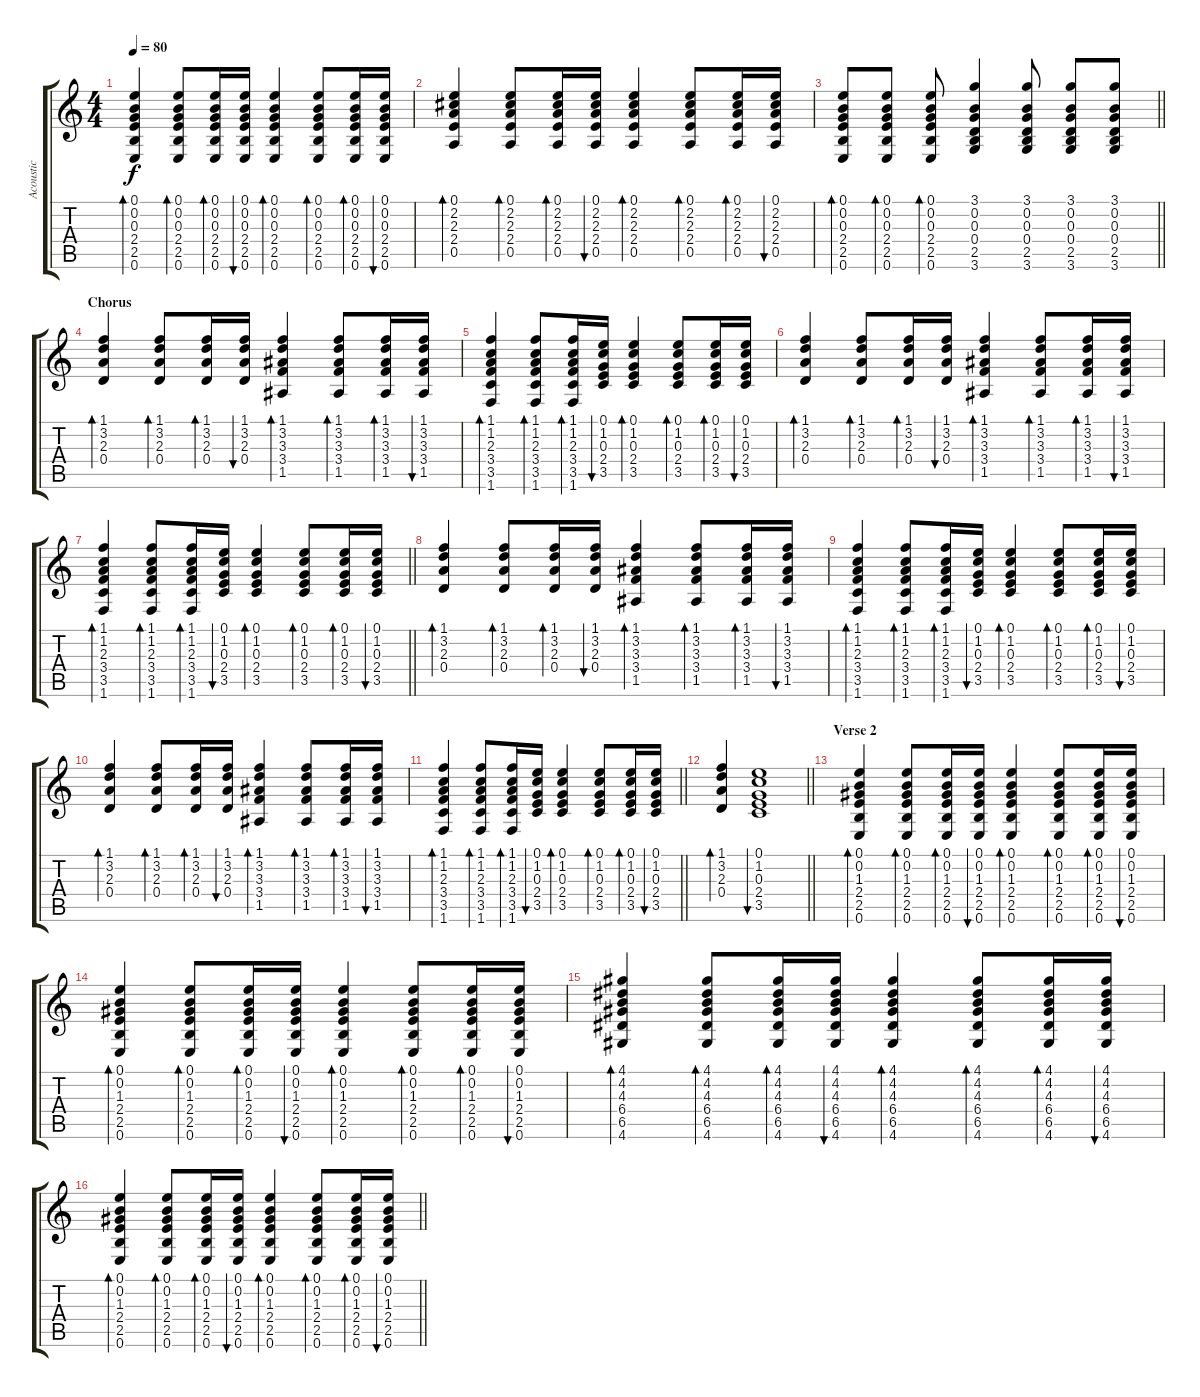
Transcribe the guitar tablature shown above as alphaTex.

\track ("Acoustic" "Acoustic") {instrument acousticguitarsteel}
\staff {score tabs}
\tuning (E4 B3 G3 D3 A2 E2) {hide}
\ts (4 4)
\tempo 80
\clef g2
\ks c
(0.1 0.2 0.3 2.4 2.5 0.6).4{bd 60 dy f instrument acousticguitarsteel} (0.1 0.2 0.3 2.4 2.5 0.6).8{bd 60} (0.1 0.2 0.3 2.4 2.5 0.6).16{bd 60} (0.1 0.2 0.3 2.4 2.5 0.6).16{bu 60} (0.1 0.2 0.3 2.4 2.5 0.6).4{bd 60 instrument acousticguitarsteel} (0.1 0.2 0.3 2.4 2.5 0.6).8{bd 60 instrument acousticguitarsteel} (0.1 0.2 0.3 2.4 2.5 0.6).16{bd 60 instrument acousticguitarsteel} (0.1 0.2 0.3 2.4 2.5 0.6).16{bu 60 instrument acousticguitarsteel} |
(0.1 2.2 2.3 2.4 0.5).4{bd 60} (0.1 2.2 2.3 2.4 0.5).8{bd 60} (0.1 2.2 2.3 2.4 0.5).16{bd 60} (0.1 2.2 2.3 2.4 0.5).16{bu 60} (0.1 2.2 2.3 2.4 0.5).4{bd 60} (0.1 2.2 2.3 2.4 0.5).8{bd 60} (0.1 2.2 2.3 2.4 0.5).16{bd 60} (0.1 2.2 2.3 2.4 0.5).16{bu 60} |
\barLineRight lightlight
(0.1 0.2 0.3 2.4 2.5 0.6).8{bd 60 instrument acousticguitarsteel} (0.1 0.2 0.3 2.4 2.5 0.6).8{bd 60} (0.1 0.2 0.3 2.4 2.5 0.6).8{bd 60} (3.1 0.2 0.3 0.4 2.5 3.6).4 (3.1 0.2 0.3 0.4 2.5 3.6).8 (3.1 0.2 0.3 0.4 2.5 3.6).8 (3.1 0.2 0.3 0.4 2.5 3.6).8 |
\section ("" "Chorus")
(1.1 3.2 2.3 0.4).4{bd 60 instrument acousticguitarsteel} (1.1 3.2 2.3 0.4).8{bd 60} (1.1 3.2 2.3 0.4).16{bd 60} (1.1 3.2 2.3 0.4).16{bu 60} (1.1 3.2 3.3 3.4 1.5).4{bd 60 instrument acousticguitarsteel} (1.1 3.2 3.3 3.4 1.5).8{bd 60 instrument acousticguitarsteel} (1.1 3.2 3.3 3.4 1.5).16{bd 60 instrument acousticguitarsteel} (1.1 3.2 3.3 3.4 1.5).16{bu 60 instrument acousticguitarsteel} |
(1.1 1.2 2.3 3.4 3.5 1.6).4{bd 60 instrument acousticguitarsteel} (1.1 1.2 2.3 3.4 3.5 1.6).8{bd 60} (1.1 1.2 2.3 3.4 3.5 1.6).16{bd 60} (0.1 1.2 0.3 2.4 3.5).16{bu 60} (0.1 1.2 0.3 2.4 3.5).4{bd 60 instrument acousticguitarsteel} (0.1 1.2 0.3 2.4 3.5).8{bd 60} (0.1 1.2 0.3 2.4 3.5).16{bd 60} (0.1 1.2 0.3 2.4 3.5).16{bu 60} |
(1.1 3.2 2.3 0.4).4{bd 60 instrument acousticguitarsteel} (1.1 3.2 2.3 0.4).8{bd 60} (1.1 3.2 2.3 0.4).16{bd 60} (1.1 3.2 2.3 0.4).16{bu 60} (1.1 3.2 3.3 3.4 1.5).4{bd 60 instrument acousticguitarsteel} (1.1 3.2 3.3 3.4 1.5).8{bd 60 instrument acousticguitarsteel} (1.1 3.2 3.3 3.4 1.5).16{bd 60 instrument acousticguitarsteel} (1.1 3.2 3.3 3.4 1.5).16{bu 60 instrument acousticguitarsteel} |
\barLineRight lightlight
(1.1 1.2 2.3 3.4 3.5 1.6).4{bd 60 instrument acousticguitarsteel} (1.1 1.2 2.3 3.4 3.5 1.6).8{bd 60} (1.1 1.2 2.3 3.4 3.5 1.6).16{bd 60} (0.1 1.2 0.3 2.4 3.5).16{bu 60} (0.1 1.2 0.3 2.4 3.5).4{bd 60 instrument acousticguitarsteel} (0.1 1.2 0.3 2.4 3.5).8{bd 60} (0.1 1.2 0.3 2.4 3.5).16{bd 60} (0.1 1.2 0.3 2.4 3.5).16{bu 60} |
(1.1 3.2 2.3 0.4).4{bd 60 instrument acousticguitarsteel} (1.1 3.2 2.3 0.4).8{bd 60} (1.1 3.2 2.3 0.4).16{bd 60} (1.1 3.2 2.3 0.4).16{bu 60} (1.1 3.2 3.3 3.4 1.5).4{bd 60 instrument acousticguitarsteel} (1.1 3.2 3.3 3.4 1.5).8{bd 60 instrument acousticguitarsteel} (1.1 3.2 3.3 3.4 1.5).16{bd 60 instrument acousticguitarsteel} (1.1 3.2 3.3 3.4 1.5).16{bu 60 instrument acousticguitarsteel} |
(1.1 1.2 2.3 3.4 3.5 1.6).4{bd 60 instrument acousticguitarsteel} (1.1 1.2 2.3 3.4 3.5 1.6).8{bd 60} (1.1 1.2 2.3 3.4 3.5 1.6).16{bd 60} (0.1 1.2 0.3 2.4 3.5).16{bu 60} (0.1 1.2 0.3 2.4 3.5).4{bd 60 instrument acousticguitarsteel} (0.1 1.2 0.3 2.4 3.5).8{bd 60} (0.1 1.2 0.3 2.4 3.5).16{bd 60} (0.1 1.2 0.3 2.4 3.5).16{bu 60} |
(1.1 3.2 2.3 0.4).4{bd 60 instrument acousticguitarsteel} (1.1 3.2 2.3 0.4).8{bd 60} (1.1 3.2 2.3 0.4).16{bd 60} (1.1 3.2 2.3 0.4).16{bu 60} (1.1 3.2 3.3 3.4 1.5).4{bd 60 instrument acousticguitarsteel} (1.1 3.2 3.3 3.4 1.5).8{bd 60 instrument acousticguitarsteel} (1.1 3.2 3.3 3.4 1.5).16{bd 60 instrument acousticguitarsteel} (1.1 3.2 3.3 3.4 1.5).16{bu 60 instrument acousticguitarsteel} |
\barLineRight lightlight
(1.1 1.2 2.3 3.4 3.5 1.6).4{bd 60 instrument acousticguitarsteel} (1.1 1.2 2.3 3.4 3.5 1.6).8{bd 60} (1.1 1.2 2.3 3.4 3.5 1.6).16{bd 60} (0.1 1.2 0.3 2.4 3.5).16{bu 60} (0.1 1.2 0.3 2.4 3.5).4{bd 60 instrument acousticguitarsteel} (0.1 1.2 0.3 2.4 3.5).8{bd 60} (0.1 1.2 0.3 2.4 3.5).16{bd 60} (0.1 1.2 0.3 2.4 3.5).16{bu 60} |
\barLineRight lightlight
(1.1 3.2 2.3 0.4).4{bd 60 instrument acousticguitarsteel} (0.1 1.2 0.3 2.4 3.5).1{bu 60} |
\section ("" "Verse 2")
(0.1 0.2 1.3 2.4 2.5 0.6).4{bd 60 instrument acousticguitarsteel} (0.1 0.2 1.3 2.4 2.5 0.6).8{bd 60} (0.1 0.2 1.3 2.4 2.5 0.6).16{bd 60} (0.1 0.2 1.3 2.4 2.5 0.6).16{bu 60} (0.1 0.2 1.3 2.4 2.5 0.6).4{bd 60 instrument acousticguitarsteel} (0.1 0.2 1.3 2.4 2.5 0.6).8{bd 60 instrument acousticguitarsteel} (0.1 0.2 1.3 2.4 2.5 0.6).16{bd 60 instrument acousticguitarsteel} (0.1 0.2 1.3 2.4 2.5 0.6).16{bu 60 instrument acousticguitarsteel} |
(0.1 0.2 1.3 2.4 2.5 0.6).4{bd 60 instrument acousticguitarsteel} (0.1 0.2 1.3 2.4 2.5 0.6).8{bd 60} (0.1 0.2 1.3 2.4 2.5 0.6).16{bd 60} (0.1 0.2 1.3 2.4 2.5 0.6).16{bu 60} (0.1 0.2 1.3 2.4 2.5 0.6).4{bd 60 instrument acousticguitarsteel} (0.1 0.2 1.3 2.4 2.5 0.6).8{bd 60 instrument acousticguitarsteel} (0.1 0.2 1.3 2.4 2.5 0.6).16{bd 60 instrument acousticguitarsteel} (0.1 0.2 1.3 2.4 2.5 0.6).16{bu 60 instrument acousticguitarsteel} |
(4.1 4.2 4.3 6.4 6.5 4.6).4{bd 60 instrument acousticguitarsteel} (4.1 4.2 4.3 6.4 6.5 4.6).8{bd 60} (4.1 4.2 4.3 6.4 6.5 4.6).16{bd 60} (4.1 4.2 4.3 6.4 6.5 4.6).16{bu 60} (4.1 4.2 4.3 6.4 6.5 4.6).4{bd 60 instrument acousticguitarsteel} (4.1 4.2 4.3 6.4 6.5 4.6).8{bd 60 instrument acousticguitarsteel} (4.1 4.2 4.3 6.4 6.5 4.6).16{bd 60 instrument acousticguitarsteel} (4.1 4.2 4.3 6.4 6.5 4.6).16{bu 60 instrument acousticguitarsteel} |
\barLineRight lightlight
(0.1 0.2 1.3 2.4 2.5 0.6).4{bd 60 instrument acousticguitarsteel} (0.1 0.2 1.3 2.4 2.5 0.6).8{bd 60} (0.1 0.2 1.3 2.4 2.5 0.6).16{bd 60} (0.1 0.2 1.3 2.4 2.5 0.6).16{bu 60} (0.1 0.2 1.3 2.4 2.5 0.6).4{bd 60 instrument acousticguitarsteel} (0.1 0.2 1.3 2.4 2.5 0.6).8{bd 60 instrument acousticguitarsteel} (0.1 0.2 1.3 2.4 2.5 0.6).16{bd 60 instrument acousticguitarsteel} (0.1 0.2 1.3 2.4 2.5 0.6).16{bu 60 instrument acousticguitarsteel}
